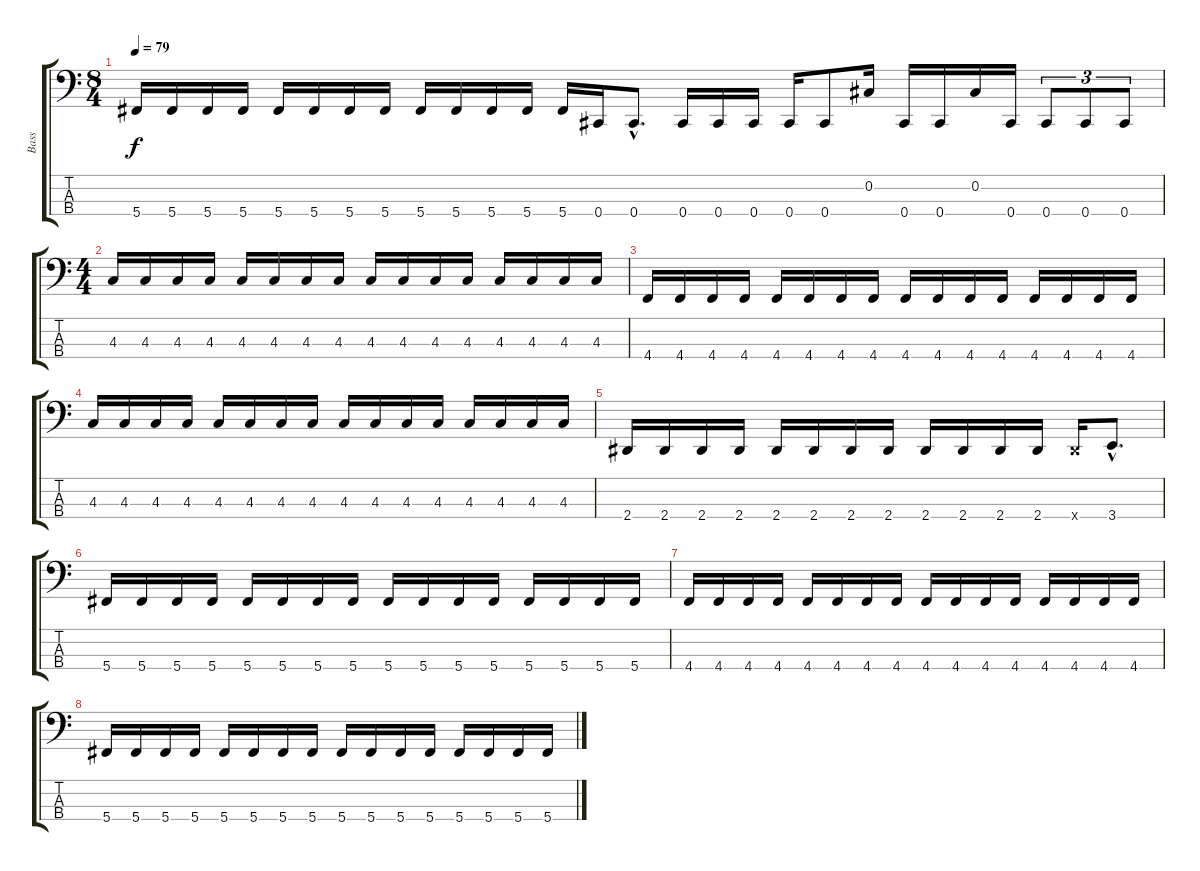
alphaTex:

\track ("Bass" "Bass") {instrument electricbassfinger}
\staff {score tabs}
\tuning (Gb2 Db2 Ab1 Db1) {hide}
\ts (8 4)
\tempo 79
\clef f4
\ks c
5.4.16{dy f instrument electricbassfinger} 5.4.16 5.4.16 5.4.16 5.4.16 5.4.16 5.4.16 5.4.16 5.4.16 5.4.16 5.4.16 5.4.16 5.4.16 0.4.16 0.4{hac}.8{d} 0.4.16 0.4.16 0.4.16 0.4.16 0.4.8 0.2.16 0.4.16 0.4.16 0.2.16 0.4.16 0.4.8{tu (3 2)} 0.4.8{tu (3 2)} 0.4.8{tu (3 2)} |
\ts (4 4)
4.3.16 4.3.16 4.3.16 4.3.16 4.3.16 4.3.16 4.3.16 4.3.16 4.3.16 4.3.16 4.3.16 4.3.16 4.3.16 4.3.16 4.3.16 4.3.16 |
4.4.16 4.4.16 4.4.16 4.4.16 4.4.16 4.4.16 4.4.16 4.4.16 4.4.16 4.4.16 4.4.16 4.4.16 4.4.16 4.4.16 4.4.16 4.4.16 |
4.3.16 4.3.16 4.3.16 4.3.16 4.3.16 4.3.16 4.3.16 4.3.16 4.3.16 4.3.16 4.3.16 4.3.16 4.3.16 4.3.16 4.3.16 4.3.16 |
2.4.16 2.4.16 2.4.16 2.4.16 2.4.16 2.4.16 2.4.16 2.4.16 2.4.16 2.4.16 2.4.16 2.4.16 2.4{x}.16 3.4{hac}.8{d} |
5.4.16 5.4.16 5.4.16 5.4.16 5.4.16 5.4.16 5.4.16 5.4.16 5.4.16 5.4.16 5.4.16 5.4.16 5.4.16 5.4.16 5.4.16 5.4.16 |
4.4.16 4.4.16 4.4.16 4.4.16 4.4.16 4.4.16 4.4.16 4.4.16 4.4.16 4.4.16 4.4.16 4.4.16 4.4.16 4.4.16 4.4.16 4.4.16 |
5.4.16 5.4.16 5.4.16 5.4.16 5.4.16 5.4.16 5.4.16 5.4.16 5.4.16 5.4.16 5.4.16 5.4.16 5.4.16 5.4.16 5.4.16 5.4.16
